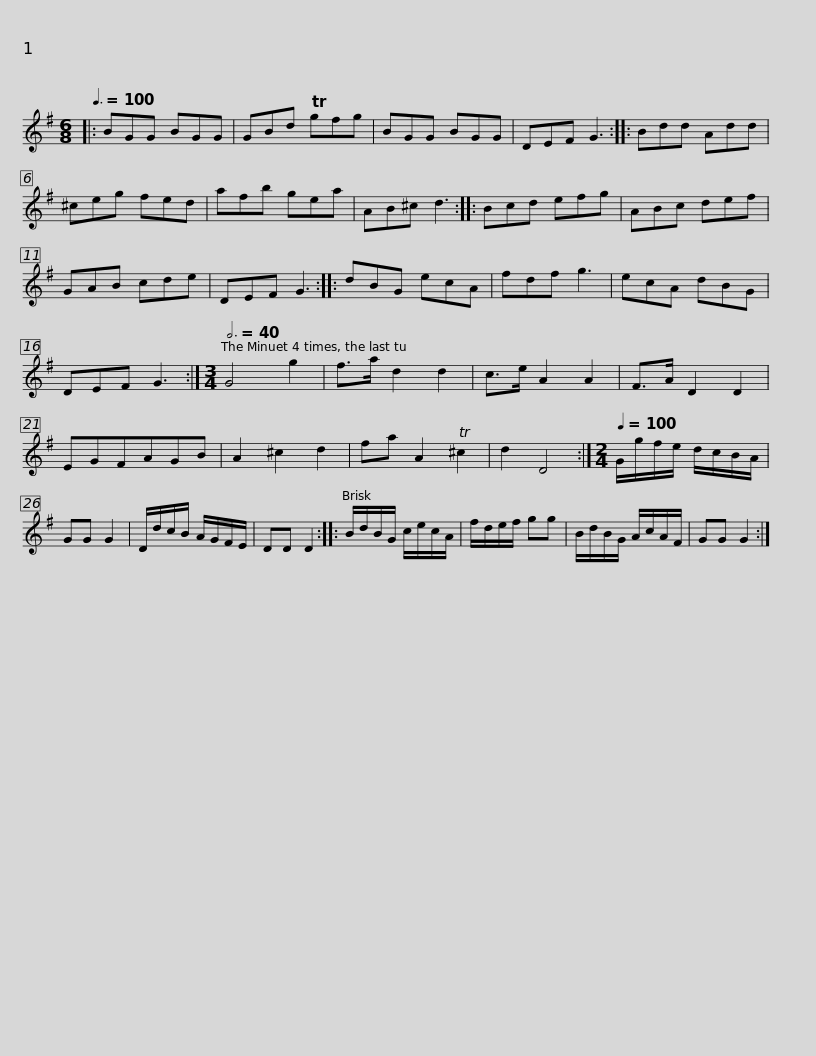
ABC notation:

X:1
L:1/8
Q:3/8=100
M:6/8
I:linebreak $
K:G
V:1 treble
V:1
|: BGG BGG | GBd Tgfg | BGG BGG | DEF G3 :: Bdd Add | %5
 ^ceg fed | afb gea |$ AB^c d3 :: Bcd efg | ABc def | %10
 GAB cde | DEF G3 :: dBG ecA | fdf g3 |$ ecA dBG | %15
 DEF G3 :|[M:3/4][Q:3/4=40] G4 g2 | f>a d2 d2 | c>e A2 A2 | F>A D2 D2 | %20
 EGFAGB | A2 ^c2 d2 | fa A2 T^c2 |$ d2 D4 :|[M:2/4][Q:1/4=100] G/g/f/e/ d/c/B/A/ | %25
 GG G2 | D/d/c/B/ A/G/F/E/ | DD D2 :: B/d/B/G/ c/e/c/A/ | f/d/e/f/ gg |$ %30
 B/d/B/G/ A/c/A/F/ | GG G2 :| %32
